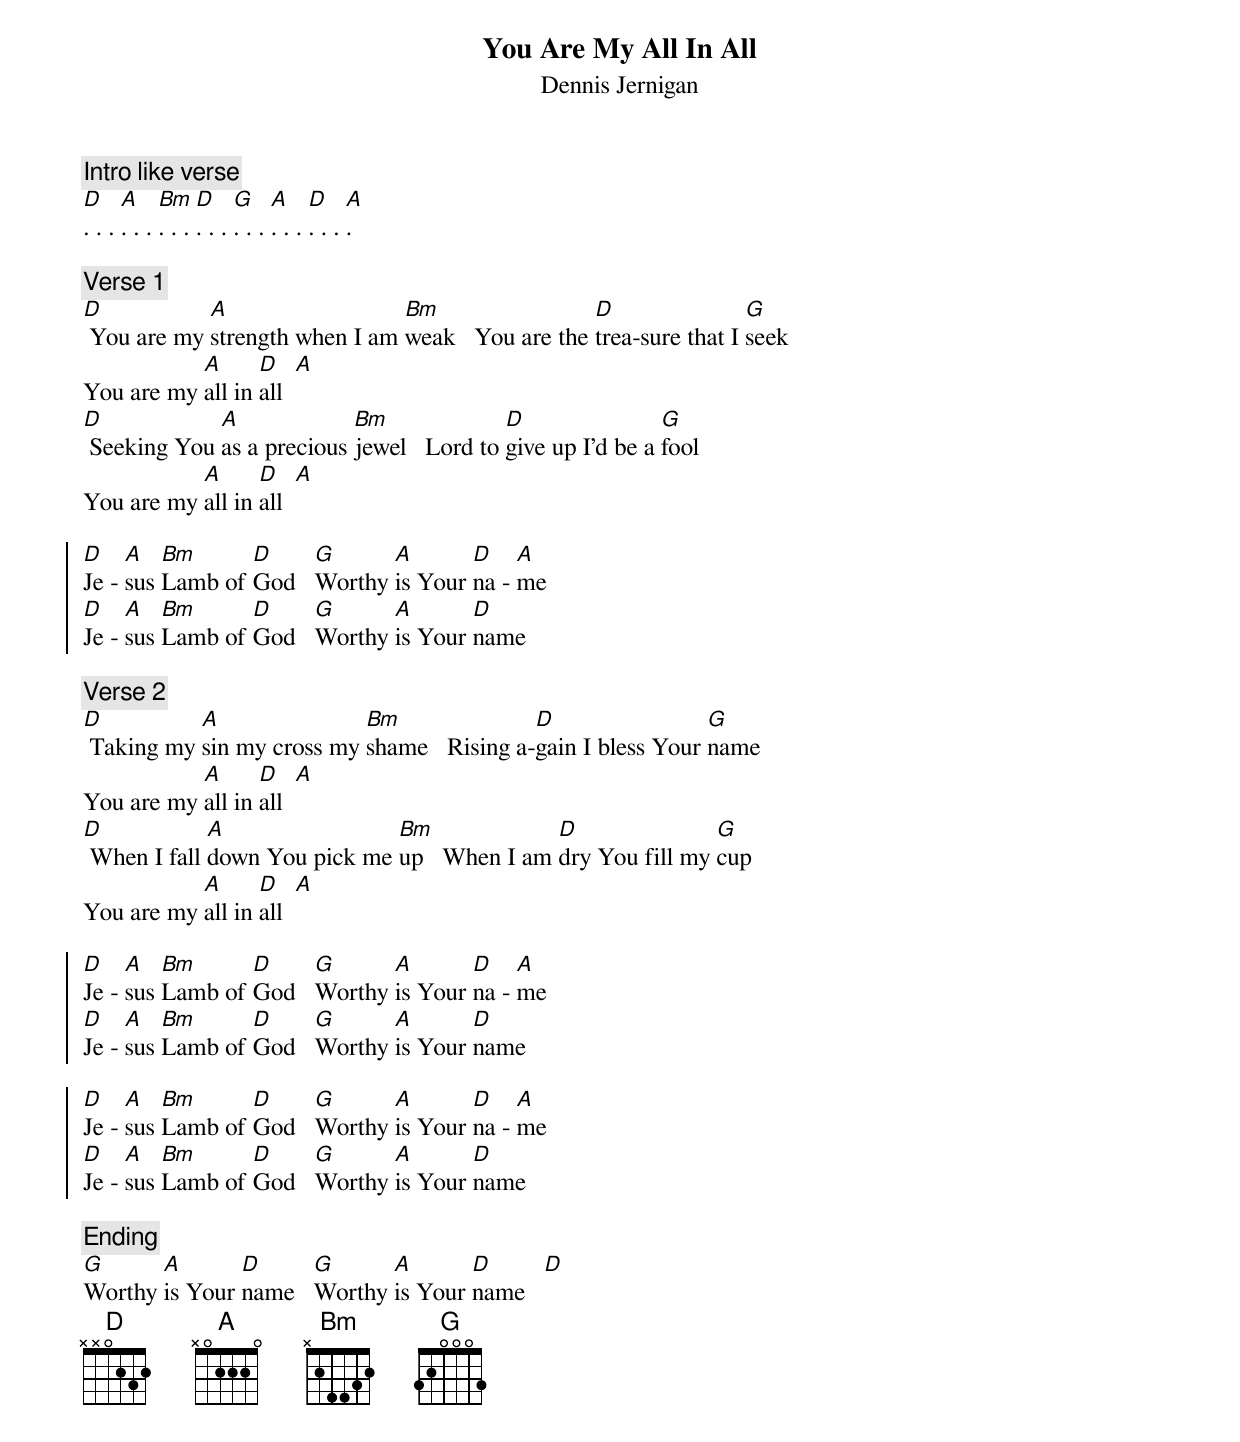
{title:You Are My All In All}
{subtitle:Dennis Jernigan}
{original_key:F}
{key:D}
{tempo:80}
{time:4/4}
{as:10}
{c:Intro like verse}
[D]. . . [A]. . . [Bm]. . . [D]. . . [G]. . . [A]. . . [D]. . . [A].

{c:Verse 1}
[D] You are my [A]strength when I am [Bm]weak   You are the [D]trea-sure that I [G]seek
You are my [A]all in [D]all  [A]
[D] Seeking You [A]as a precious [Bm]jewel   Lord to [D]give up I'd be a [G]fool
You are my [A]all in [D]all  [A]

{soc}
[D]Je - [A]sus [Bm]Lamb of [D]God   [G]Worthy [A]is Your [D]na - [A]me
[D]Je - [A]sus [Bm]Lamb of [D]God   [G]Worthy [A]is Your [D]name
{eoc}

{c:Verse 2}
[D] Taking my [A]sin my cross my [Bm]shame   Rising a-[D]gain I bless Your [G]name
You are my [A]all in [D]all  [A]
[D] When I fall [A]down You pick me [Bm]up   When I am [D]dry You fill my [G]cup
You are my [A]all in [D]all  [A]

{soc}
[D]Je - [A]sus [Bm]Lamb of [D]God   [G]Worthy [A]is Your [D]na - [A]me
[D]Je - [A]sus [Bm]Lamb of [D]God   [G]Worthy [A]is Your [D]name

[D]Je - [A]sus [Bm]Lamb of [D]God   [G]Worthy [A]is Your [D]na - [A]me
[D]Je - [A]sus [Bm]Lamb of [D]God   [G]Worthy [A]is Your [D]name
{eoc}

{c:Ending}
[G]Worthy [A]is Your [D]name   [G]Worthy [A]is Your [D]name   [D]
